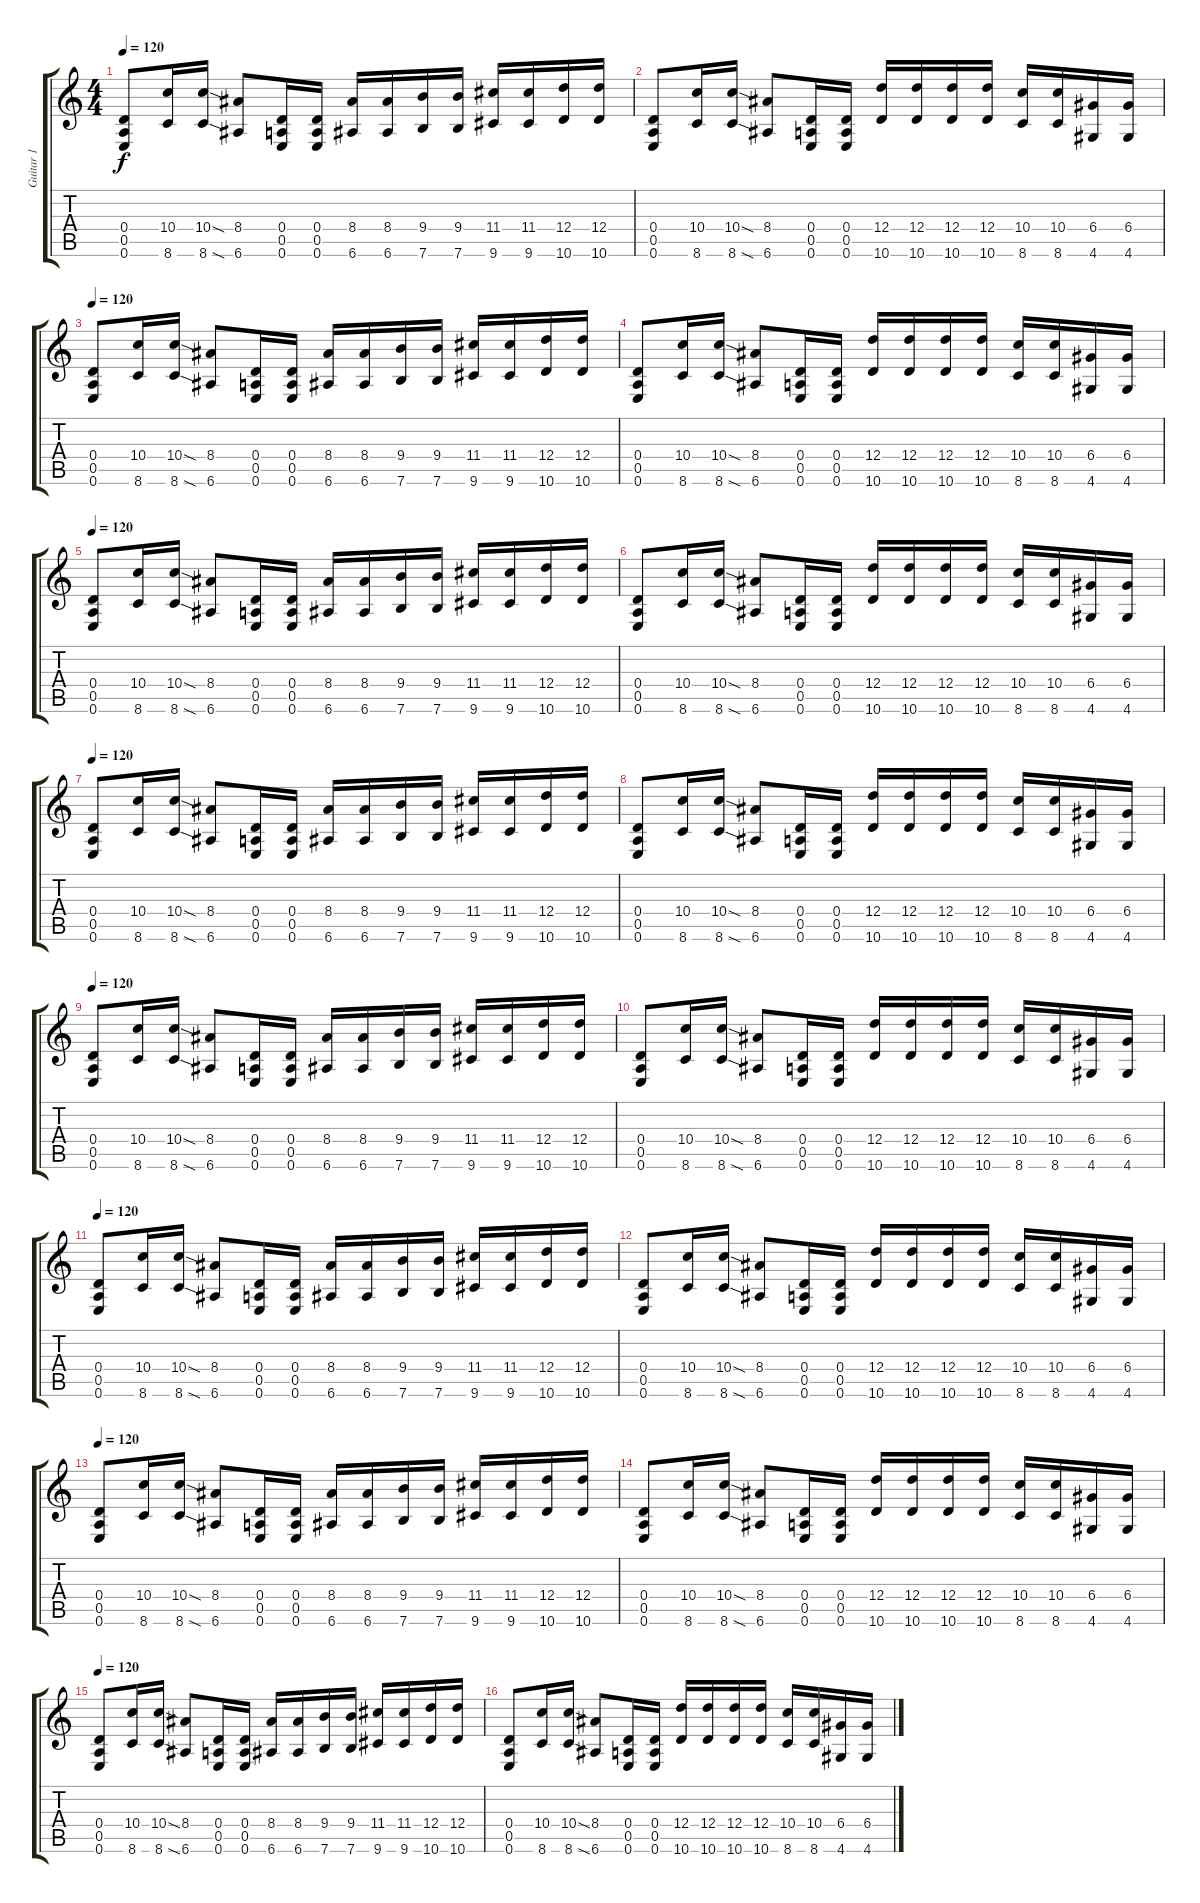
\track ("Guitar 1" "Guitar 1") {instrument distortionguitar}
\staff {score tabs}
\tuning (E4 B3 G3 D3 A2 E2) {hide}
\ts (4 4)
\tempo 120
\clef g2
\ks c
(0.4 0.5 0.6).8{dy f} (10.4 8.6).16 (10.4{sod} 8.6{sod}).16 (8.4 6.6).8 (0.4 0.5 0.6).16 (0.4 0.5 0.6).16 (8.4 6.6).16 (8.4 6.6).16 (9.4 7.6).16 (9.4 7.6).16 (11.4 9.6).16 (11.4 9.6).16 (12.4 10.6).16 (12.4 10.6).16 |
(0.4 0.5 0.6).8 (10.4 8.6).16 (10.4{sod} 8.6{sod}).16 (8.4 6.6).8 (0.4 0.5 0.6).16 (0.4 0.5 0.6).16 (12.4 10.6).16 (12.4 10.6).16 (12.4 10.6).16 (12.4 10.6).16 (10.4 8.6).16 (10.4 8.6).16 (6.4 4.6).16 (6.4 4.6).16 |
\tempo 120
(0.4 0.5 0.6).8 (10.4 8.6).16 (10.4{sod} 8.6{sod}).16 (8.4 6.6).8 (0.4 0.5 0.6).16 (0.4 0.5 0.6).16 (8.4 6.6).16 (8.4 6.6).16 (9.4 7.6).16 (9.4 7.6).16 (11.4 9.6).16 (11.4 9.6).16 (12.4 10.6).16 (12.4 10.6).16 |
(0.4 0.5 0.6).8 (10.4 8.6).16 (10.4{sod} 8.6{sod}).16 (8.4 6.6).8 (0.4 0.5 0.6).16 (0.4 0.5 0.6).16 (12.4 10.6).16 (12.4 10.6).16 (12.4 10.6).16 (12.4 10.6).16 (10.4 8.6).16 (10.4 8.6).16 (6.4 4.6).16 (6.4 4.6).16 |
\tempo 120
(0.4 0.5 0.6).8 (10.4 8.6).16 (10.4{sod} 8.6{sod}).16 (8.4 6.6).8 (0.4 0.5 0.6).16 (0.4 0.5 0.6).16 (8.4 6.6).16 (8.4 6.6).16 (9.4 7.6).16 (9.4 7.6).16 (11.4 9.6).16 (11.4 9.6).16 (12.4 10.6).16 (12.4 10.6).16 |
(0.4 0.5 0.6).8 (10.4 8.6).16 (10.4{sod} 8.6{sod}).16 (8.4 6.6).8 (0.4 0.5 0.6).16 (0.4 0.5 0.6).16 (12.4 10.6).16 (12.4 10.6).16 (12.4 10.6).16 (12.4 10.6).16 (10.4 8.6).16 (10.4 8.6).16 (6.4 4.6).16 (6.4 4.6).16 |
\tempo 120
(0.4 0.5 0.6).8 (10.4 8.6).16 (10.4{sod} 8.6{sod}).16 (8.4 6.6).8 (0.4 0.5 0.6).16 (0.4 0.5 0.6).16 (8.4 6.6).16 (8.4 6.6).16 (9.4 7.6).16 (9.4 7.6).16 (11.4 9.6).16 (11.4 9.6).16 (12.4 10.6).16 (12.4 10.6).16 |
(0.4 0.5 0.6).8 (10.4 8.6).16 (10.4{sod} 8.6{sod}).16 (8.4 6.6).8 (0.4 0.5 0.6).16 (0.4 0.5 0.6).16 (12.4 10.6).16 (12.4 10.6).16 (12.4 10.6).16 (12.4 10.6).16 (10.4 8.6).16 (10.4 8.6).16 (6.4 4.6).16 (6.4 4.6).16 |
\tempo 120
(0.4 0.5 0.6).8 (10.4 8.6).16 (10.4{sod} 8.6{sod}).16 (8.4 6.6).8 (0.4 0.5 0.6).16 (0.4 0.5 0.6).16 (8.4 6.6).16 (8.4 6.6).16 (9.4 7.6).16 (9.4 7.6).16 (11.4 9.6).16 (11.4 9.6).16 (12.4 10.6).16 (12.4 10.6).16 |
(0.4 0.5 0.6).8 (10.4 8.6).16 (10.4{sod} 8.6{sod}).16 (8.4 6.6).8 (0.4 0.5 0.6).16 (0.4 0.5 0.6).16 (12.4 10.6).16 (12.4 10.6).16 (12.4 10.6).16 (12.4 10.6).16 (10.4 8.6).16 (10.4 8.6).16 (6.4 4.6).16 (6.4 4.6).16 |
\tempo 120
(0.4 0.5 0.6).8 (10.4 8.6).16 (10.4{sod} 8.6{sod}).16 (8.4 6.6).8 (0.4 0.5 0.6).16 (0.4 0.5 0.6).16 (8.4 6.6).16 (8.4 6.6).16 (9.4 7.6).16 (9.4 7.6).16 (11.4 9.6).16 (11.4 9.6).16 (12.4 10.6).16 (12.4 10.6).16 |
(0.4 0.5 0.6).8 (10.4 8.6).16 (10.4{sod} 8.6{sod}).16 (8.4 6.6).8 (0.4 0.5 0.6).16 (0.4 0.5 0.6).16 (12.4 10.6).16 (12.4 10.6).16 (12.4 10.6).16 (12.4 10.6).16 (10.4 8.6).16 (10.4 8.6).16 (6.4 4.6).16 (6.4 4.6).16 |
\tempo 120
(0.4 0.5 0.6).8 (10.4 8.6).16 (10.4{sod} 8.6{sod}).16 (8.4 6.6).8 (0.4 0.5 0.6).16 (0.4 0.5 0.6).16 (8.4 6.6).16 (8.4 6.6).16 (9.4 7.6).16 (9.4 7.6).16 (11.4 9.6).16 (11.4 9.6).16 (12.4 10.6).16 (12.4 10.6).16 |
(0.4 0.5 0.6).8 (10.4 8.6).16 (10.4{sod} 8.6{sod}).16 (8.4 6.6).8 (0.4 0.5 0.6).16 (0.4 0.5 0.6).16 (12.4 10.6).16 (12.4 10.6).16 (12.4 10.6).16 (12.4 10.6).16 (10.4 8.6).16 (10.4 8.6).16 (6.4 4.6).16 (6.4 4.6).16 |
\tempo 120
(0.4 0.5 0.6).8 (10.4 8.6).16 (10.4{sod} 8.6{sod}).16 (8.4 6.6).8 (0.4 0.5 0.6).16 (0.4 0.5 0.6).16 (8.4 6.6).16 (8.4 6.6).16 (9.4 7.6).16 (9.4 7.6).16 (11.4 9.6).16 (11.4 9.6).16 (12.4 10.6).16 (12.4 10.6).16 |
(0.4 0.5 0.6).8 (10.4 8.6).16 (10.4{sod} 8.6{sod}).16 (8.4 6.6).8 (0.4 0.5 0.6).16 (0.4 0.5 0.6).16 (12.4 10.6).16 (12.4 10.6).16 (12.4 10.6).16 (12.4 10.6).16 (10.4 8.6).16 (10.4 8.6).16 (6.4 4.6).16 (6.4 4.6).16
